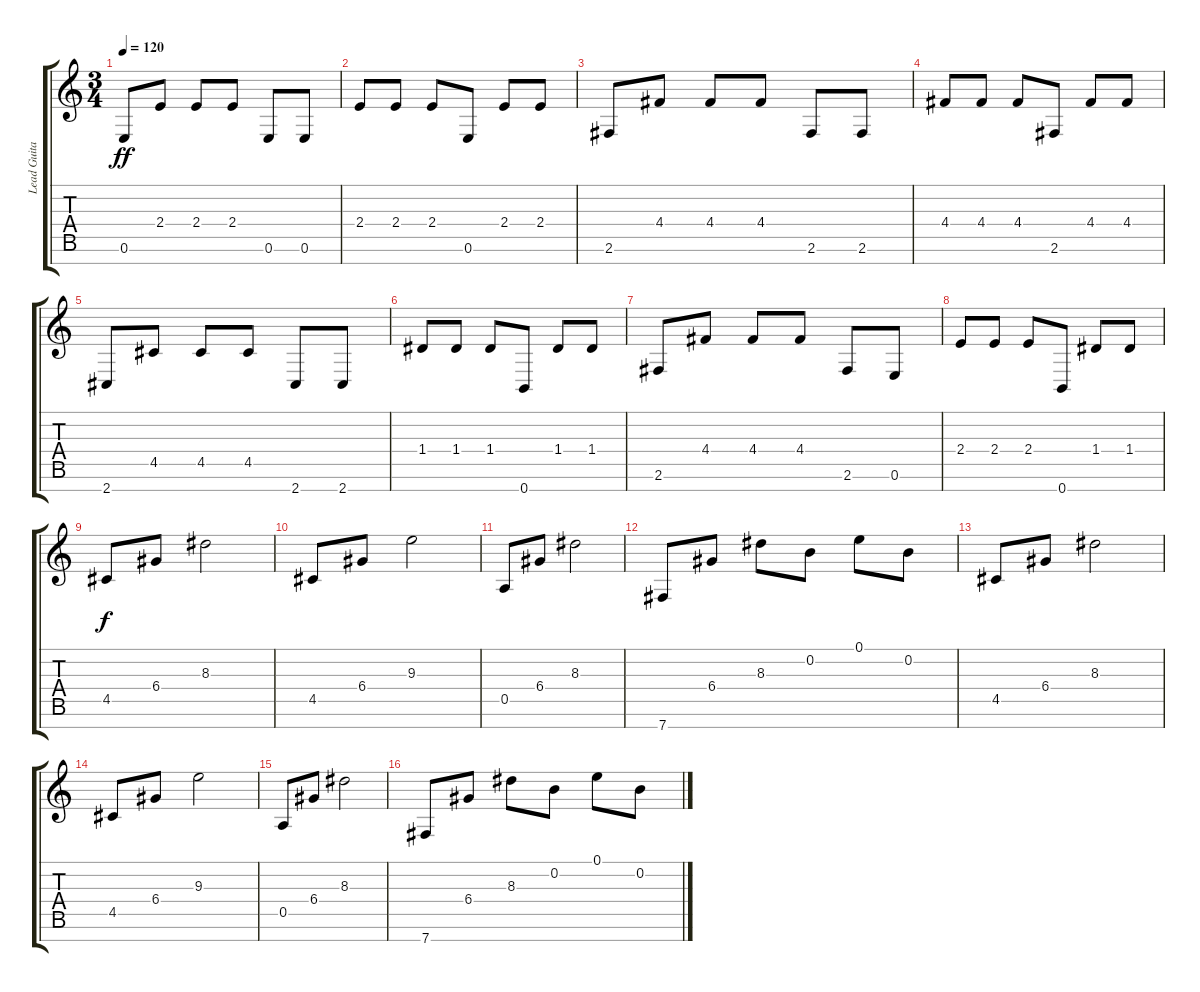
\track ("Lead Guitar I" "Lead Guita") {solo instrument distortionguitar}
\staff {score tabs}
\tuning (E4 B3 G3 D3 A2 E2 B1) {hide}
\ts (3 4)
\tempo 120
\clef g2
\ks c
0.6.8{dy ff} 2.4.8 2.4.8 2.4.8 0.6.8 0.6.8 |
2.4.8 2.4.8 2.4.8 0.6.8 2.4.8 2.4.8 |
2.6.8 4.4.8 4.4.8 4.4.8 2.6.8 2.6.8 |
4.4.8 4.4.8 4.4.8 2.6.8 4.4.8 4.4.8 |
2.7.8 4.5.8 4.5.8 4.5.8 2.7.8 2.7.8 |
1.4.8 1.4.8 1.4.8 0.7.8 1.4.8 1.4.8 |
2.6.8 4.4.8 4.4.8 4.4.8 2.6.8 0.6.8 |
2.4.8 2.4.8 2.4.8 0.7.8 1.4.8 1.4.8 |
4.5.8{dy f} 6.4.8 8.3.2 |
4.5.8 6.4.8 9.3.2 |
0.5.8 6.4.8 8.3.2 |
7.7.8 6.4.8 8.3.8 0.2.8 0.1.8 0.2.8 |
4.5.8 6.4.8 8.3.2 |
4.5.8 6.4.8 9.3.2 |
0.5.8 6.4.8 8.3.2 |
7.7.8 6.4.8 8.3.8 0.2.8 0.1.8 0.2.8
